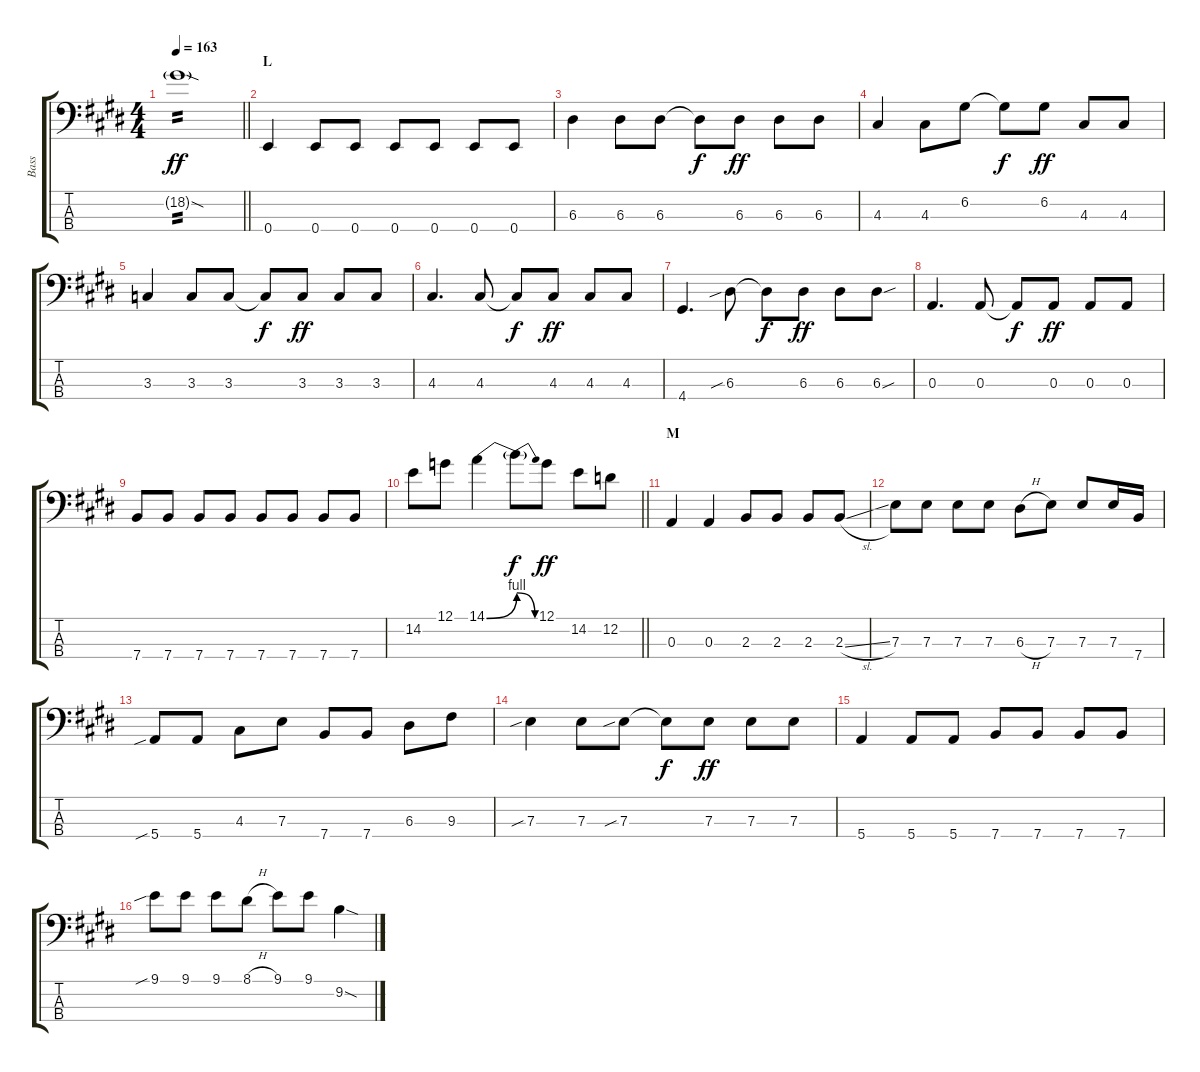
\track ("Bass" "Bass") {instrument electricbasspick}
\staff {score tabs}
\tuning (G2 D2 A1 E1) {hide}
\ts (4 4)
\tempo 163
\clef f4
\barLineRight lightlight
\ks e
18.2{sod g}.1{tp 2 dy ff} |
\section ("" "L")
0.4.4 0.4.8 0.4.8 0.4.8 0.4.8 0.4.8 0.4.8 |
6.3.4 6.3.8 6.3.8 6.3{t}.8{dy f} 6.3.8{dy ff} 6.3.8 6.3.8 |
4.3.4 4.3.8 6.2.8 6.2{t}.8{dy f} 6.2.8{dy ff} 4.3.8 4.3.8 |
3.3.4 3.3.8 3.3.8 3.3{t}.8{dy f} 3.3.8{dy ff} 3.3.8 3.3.8 |
4.3.4{d} 4.3.8 4.3{t}.8{dy f} 4.3.8{dy ff} 4.3.8 4.3.8 |
4.4.4{d} 6.3{sib}.8 6.3{t}.8{dy f} 6.3.8{dy ff} 6.3.8 6.3{sou}.8 |
0.3.4{d} 0.3.8 0.3{t}.8{dy f} 0.3.8{dy ff} 0.3.8 0.3.8 |
7.4.8 7.4.8 7.4.8 7.4.8 7.4.8 7.4.8 7.4.8 7.4.8 |
\barLineRight lightlight
14.2.8 12.1.8 14.1{be (bend 0 0 60 4)}.4 14.1{be (release 0 4 60 0) t}.8{dy f} 12.1.8{dy ff} 14.2.8 12.2.8 |
\section ("" "M")
0.3.4 0.3.4 2.3.8 2.3.8 2.3.8 2.3{sl}.8 |
7.3.8 7.3.8 7.3.8 7.3.8 6.3{h}.8 7.3.8 7.3.8 7.3.16 7.4.16 |
5.4{sib}.8 5.4.8 4.3.8 7.3.8 7.4.8 7.4.8 6.3.8 9.3.8 |
7.3{sib}.4 7.3.8 7.3{sib}.8 7.3{t}.8{dy f} 7.3.8{dy ff} 7.3.8 7.3.8 |
5.4.4 5.4.8 5.4.8 7.4.8 7.4.8 7.4.8 7.4.8 |
9.1{sib}.8 9.1.8 9.1.8 8.1{h}.8 9.1.8 9.1.8 9.2{sod}.4
